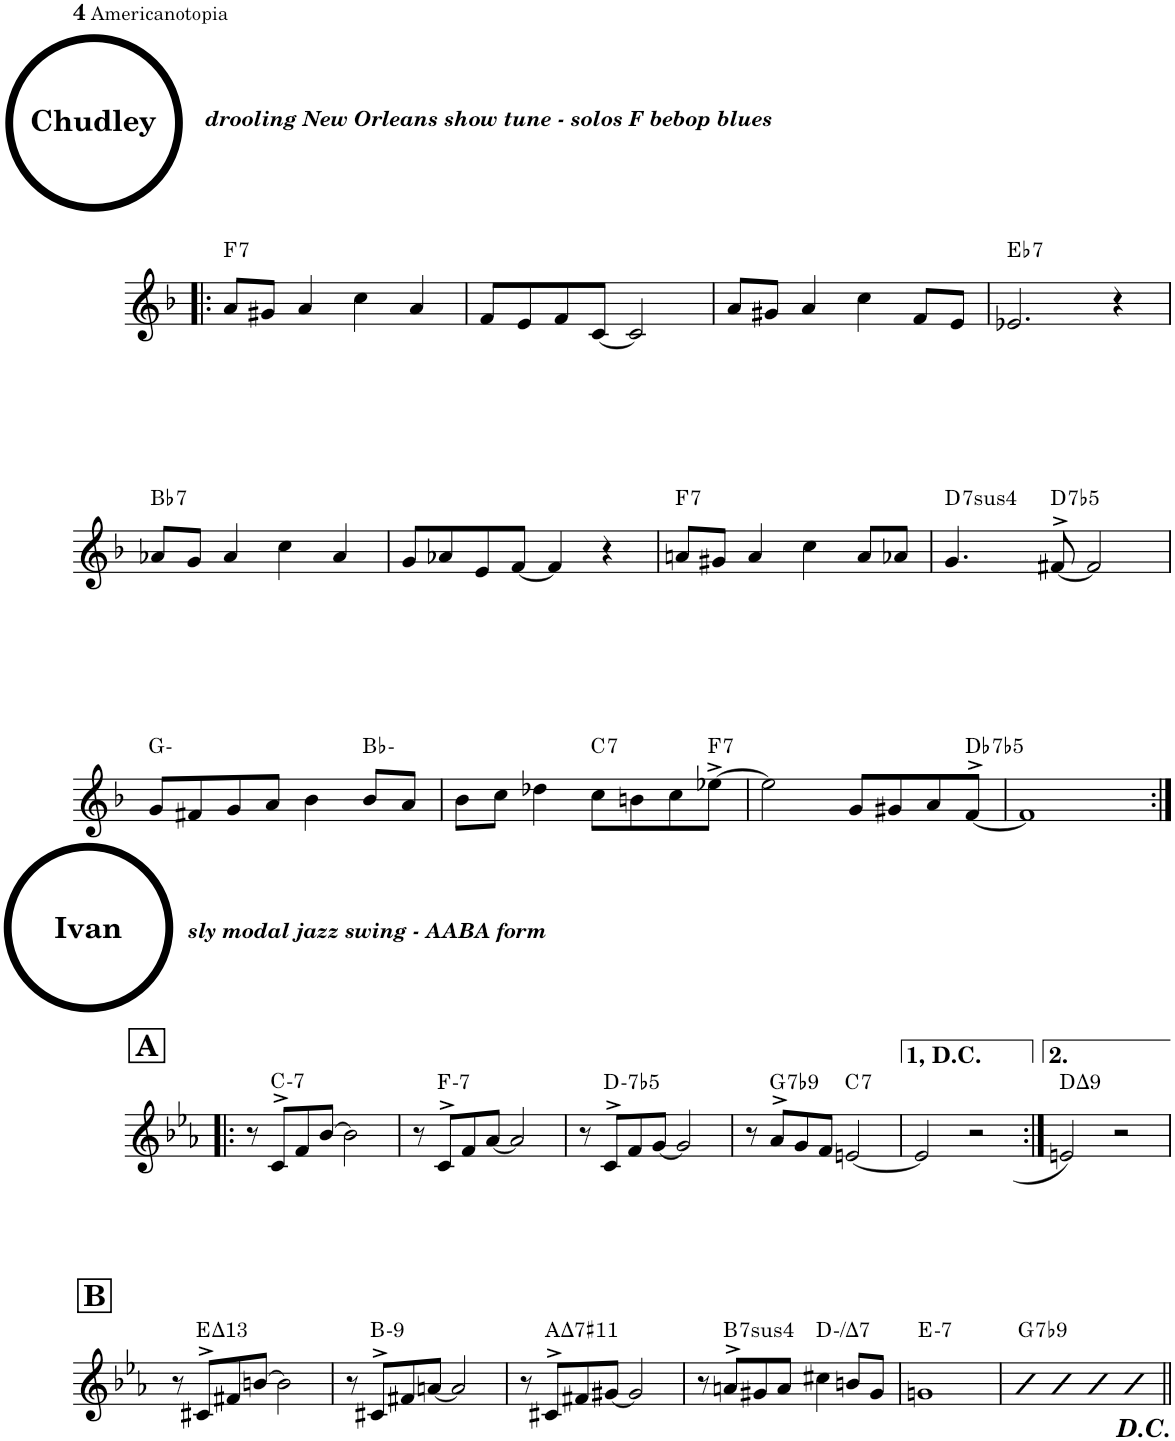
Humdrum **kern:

**kern	**harte
*part1	*part1
*staff1	*
*I"Piano	*
*I'Pno.	*
!!LO:PB:g=z
*clefG2	*
*k[b-]	*
*M4/4	*
!!LO:REH:place=s1:a:B:cj:enc=circle:fs=14:t=Chudley
=64!|:	=64!|:
!LO:TX:a:Bi:t=drooling New Orleans show tune - solos F bebop blues	!LO:H:kt=7
8a/L	F:7
8g#X/J	.
4a/	.
4cc\	.
4a/	.
=65	=65
8f/L	.
8e/	.
8f/	.
[8c/J	.
2c/]	.
=66	=66
8a/L	.
8g#X/J	.
4a/	.
4cc\	.
8f/L	.
8e/J	.
=67	=67
!	!LO:H:kt=7
2.e-X/	Eb:7
4r	.
!!LO:LB:g=z
=68	=68
!	!LO:H:kt=7
8a-X/L	Bb:7
8g/J	.
4a-/	.
4cc\	.
4a-/	.
=69	=69
8g/L	.
8a-X/	.
8e/	.
[8f/J	.
4f/]	.
4r	.
=70	=70
!	!LO:H:kt=7
8an/L	F:7
8g#X/J	.
4a/	.
4cc\	.
8a/L	.
8a-X/J	.
=71	=71
!	!LO:H:kt=74
4.g/	D:sus4(7)
!	!LO:H:kt=7
[8f#X^>/	D:(3,b5,b7)
2f#/]	.
!!LO:LB:g=z
=72	=72
8g/L	G:min
8f#X/	.
8g/	.
8a/J	.
4b-\	.
8b-/L	Bb:min
8a/J	.
=73	=73
8b-\L	.
8cc\J	.
4dd-X\	.
!	!LO:H:kt=7
8cc\L	C:7
8bn\	.
8cc\	.
!	!LO:H:kt=7
[8ee-X^\J	F:7
=74	=74
2ee-\]	.
8g/L	.
8g#X/	.
8a/	.
!	!LO:H:kt=7
[8f^>/J	Db:(3,b5,b7)
=75	=75
1f]	.
!!LO:LB:g=z
!!LO:REH:place=s1:a:B:cj:fs=14:t=A
!!LO:REH:place=s1:a:B:cj:enc=circle:fs=14:t=Ivan
=76:|!|:	=76:|!|:
*k[b-e-a-]	*
!LO:TX:a:Bi:t=sly modal jazz swing - AABA form	!
8r	.
!	!LO:H:kt=7
8c^>/L	C:min7
8f/	.
[8b-/J	.
2b-\]	.
=77	=77
8r	.
!	!LO:H:kt=7
8c^>/L	F:min7
8f/	.
[8a-/J	.
2a-/]	.
=78	=78
8r	.
!	!LO:H:kt=-7b5
8c^>/L	D:hdim7
8f/	.
[8g/J	.
2g/]	.
=79	=79
8r	.
!	!LO:H:kt=7
8a-^>/L	G:7(b9)
8g/	.
8f/J	.
!	!LO:H:kt=7
[2en/	C:7
=80	=80
2e/]	.
2r	.
=81:|!	=81:|!
!	!LO:H:kt=9
(2en/	D:maj9
2r)	.
!!LO:LB:g=z
!!LO:REH:place=s1:a:B:cj:fs=14:t=B
=82	=82
8r	.
!	!LO:H:kt=13
8c#X^>/L	E:maj9(11,13)
8f#X/	.
[8bn/J	.
2b\]	.
=83	=83
8r	.
!	!LO:H:kt=9
8c#X^>/L	B:min9
8f#X/	.
[8an/J	.
2a/]	.
=84	=84
8r	.
!	!LO:H:kt=7
8c#X^>/L	A:maj7(#11)
8f#X/	.
[8g#X/J	.
2g#/]	.
=85	=85
8r	.
!	!LO:H:kt=74
8an^>/L	B:sus4(7)
8g#X/	.
8a/J	.
!	!LO:H:kt=^7
4cc#X\	D:minmaj7
8bn/L	.
8g#/J	.
=86	=86
!	!LO:H:kt=7
1gn	E:min7
=87	=87
4b-	G:7(b9)
4b-	.
4b-	.
4b-	.
!LO:TX:b:t=<b><i><font size="12"/>D.C.</i></b>	!LO:H:kt=7
=||	=||
*-	*-
